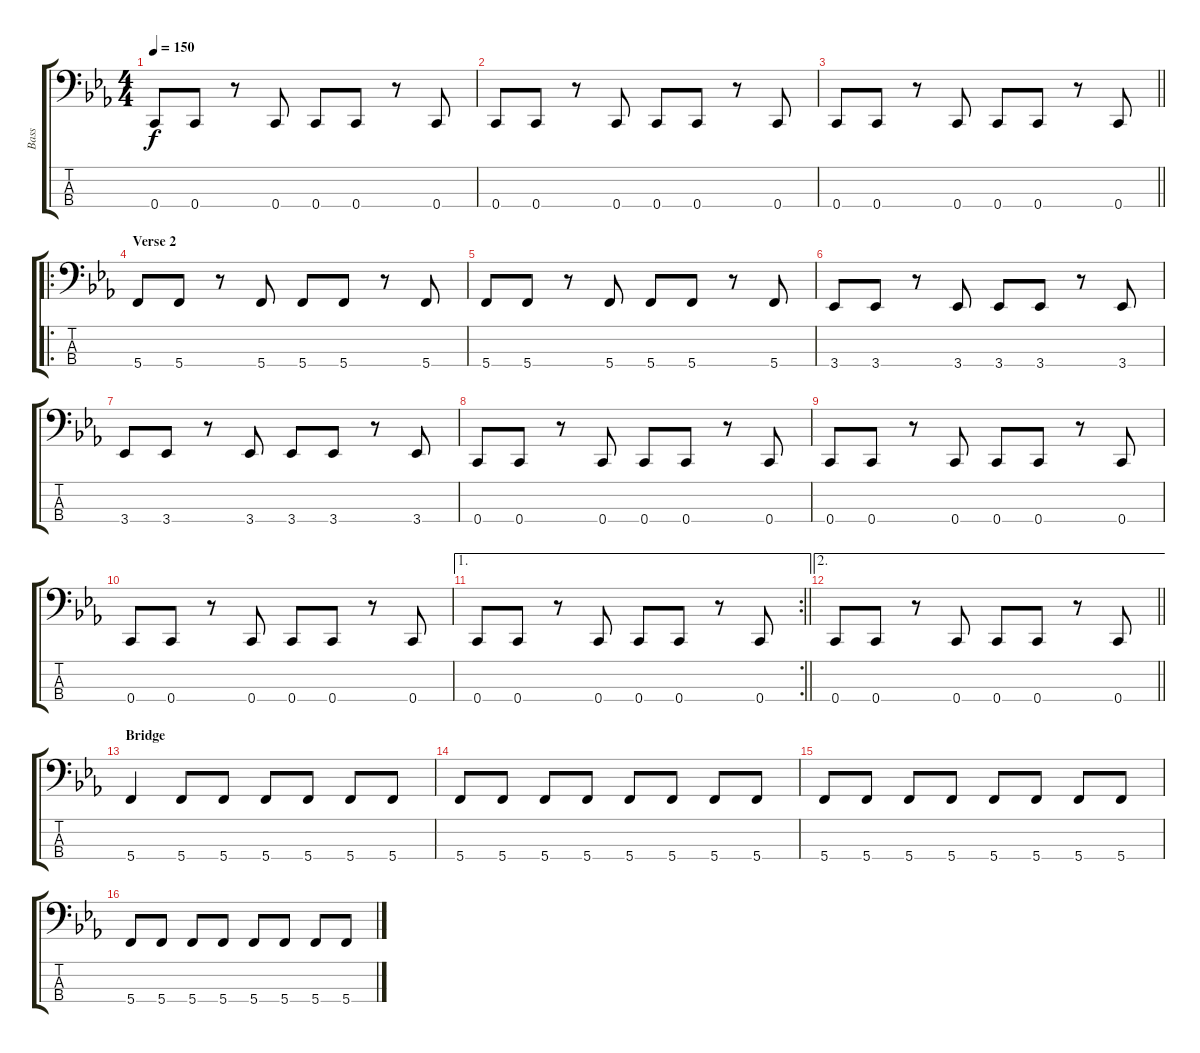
\track ("Bass" "Bass") {instrument electricbassfinger}
\staff {score tabs}
\tuning (G2 C2 G1 C1) {hide}
\ts (4 4)
\tempo 150
\clef f4
\ks cminor
0.4.8{dy f} 0.4.8 r.8 0.4.8 0.4.8 0.4.8 r.8 0.4.8 |
0.4.8 0.4.8 r.8 0.4.8 0.4.8 0.4.8 r.8 0.4.8 |
\barLineRight lightlight
0.4.8 0.4.8 r.8 0.4.8 0.4.8 0.4.8 r.8 0.4.8 |
\ro
\section ("" "Verse 2")
5.4.8 5.4.8 r.8 5.4.8 5.4.8 5.4.8 r.8 5.4.8 |
5.4.8 5.4.8 r.8 5.4.8 5.4.8 5.4.8 r.8 5.4.8 |
3.4.8 3.4.8 r.8 3.4.8 3.4.8 3.4.8 r.8 3.4.8 |
3.4.8 3.4.8 r.8 3.4.8 3.4.8 3.4.8 r.8 3.4.8 |
0.4.8 0.4.8 r.8 0.4.8 0.4.8 0.4.8 r.8 0.4.8 |
0.4.8 0.4.8 r.8 0.4.8 0.4.8 0.4.8 r.8 0.4.8 |
0.4.8 0.4.8 r.8 0.4.8 0.4.8 0.4.8 r.8 0.4.8 |
\ae 1
\rc 2
\barLineRight lightlight
0.4.8 0.4.8 r.8 0.4.8 0.4.8 0.4.8 r.8 0.4.8 |
\ae 2
\barLineRight lightlight
0.4.8 0.4.8 r.8 0.4.8 0.4.8 0.4.8 r.8 0.4.8 |
\section ("" "Bridge")
5.4.4 5.4.8 5.4.8 5.4.8 5.4.8 5.4.8 5.4.8 |
5.4.8 5.4.8 5.4.8 5.4.8 5.4.8 5.4.8 5.4.8 5.4.8 |
5.4.8 5.4.8 5.4.8 5.4.8 5.4.8 5.4.8 5.4.8 5.4.8 |
5.4.8 5.4.8 5.4.8 5.4.8 5.4.8 5.4.8 5.4.8 5.4.8
